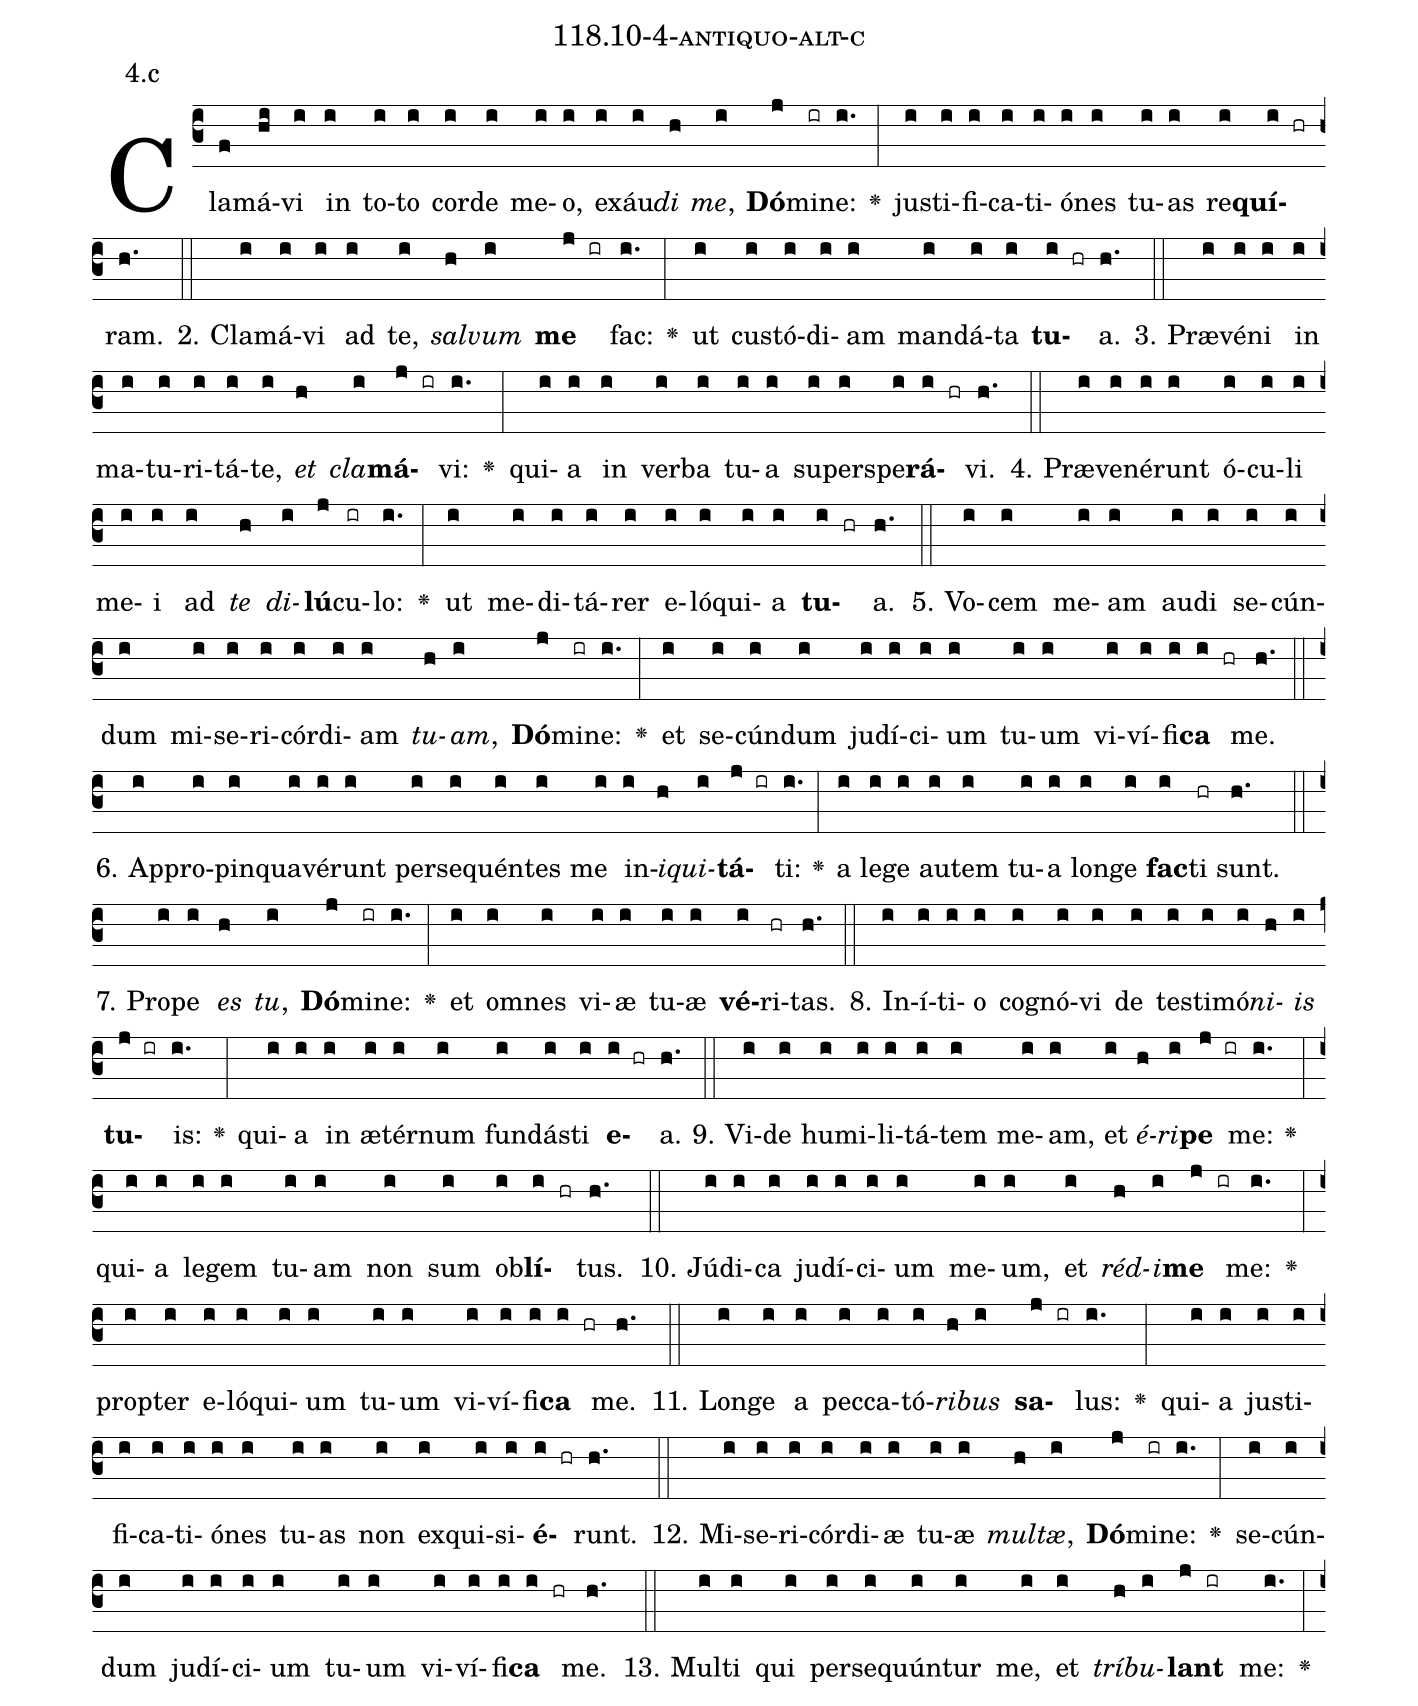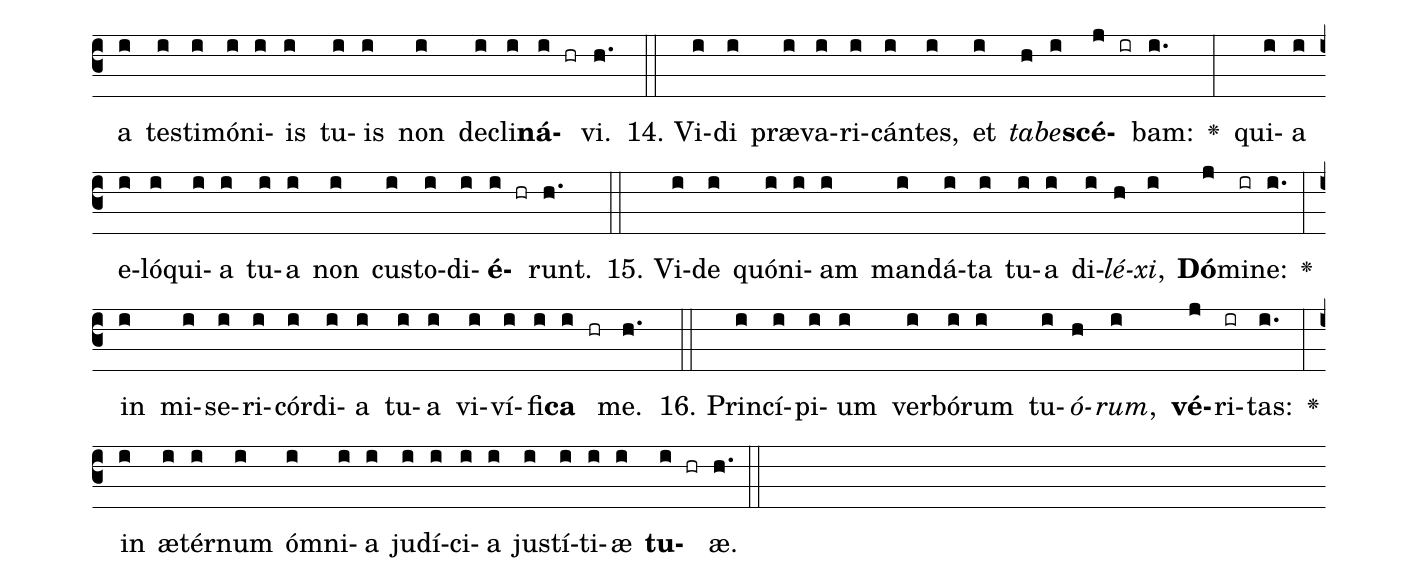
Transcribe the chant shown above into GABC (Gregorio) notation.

name: 118.10-4-antiquo-alt-c;
annotation: 4.c;
%%
(c3)Cla(f)má(hi)vi(i) in(i) to(i)to(i) cor(i)de(i) me(i)o,(i) ex(i)áu(i)<i>di</i>(h) <i>me</i>,(i) <b>Dó</b>(j)mi(ir)ne:(i.) <v>\greheightstar</v>(:) jus(i)ti(i)fi(i)ca(i)ti(i)ó(i)nes(i) tu(i)as(i) re(i)<b>quí</b>(i hr)ram.(h.) (::)
2. Cla(i)má(i)vi(i) ad(i) te,(i) <i>sal</i>(h)<i>vum</i>(i) <b>me</b>(j ir) fac:(i.) <v>\greheightstar</v>(:) ut(i) cus(i)tó(i)di(i)am(i) man(i)dá(i)ta(i) <b>tu</b>(i hr)a.(h.) (::)
3. Præ(i)vé(i)ni(i) in(i) ma(i)tu(i)ri(i)tá(i)te,(i) <i>et</i>(h) <i>cla</i>(i)<b>má</b>(j ir)vi:(i.) <v>\greheightstar</v>(:) qui(i)a(i) in(i) ver(i)ba(i) tu(i)a(i) su(i)per(i)spe(i)<b>rá</b>(i hr)vi.(h.) (::)
4. Præ(i)ve(i)né(i)runt(i) ó(i)cu(i)li(i) me(i)i(i) ad(i) <i>te</i>(h) <i>di</i>(i)<b>lú</b>(j)cu(ir)lo:(i.) <v>\greheightstar</v>(:) ut(i) me(i)di(i)tá(i)rer(i) e(i)ló(i)qui(i)a(i) <b>tu</b>(i hr)a.(h.) (::)
5. Vo(i)cem(i) me(i)am(i) au(i)di(i) se(i)cún(i)dum(i) mi(i)se(i)ri(i)cór(i)di(i)am(i) <i>tu</i>(h)<i>am</i>,(i) <b>Dó</b>(j)mi(ir)ne:(i.) <v>\greheightstar</v>(:) et(i) se(i)cún(i)dum(i) ju(i)dí(i)ci(i)um(i) tu(i)um(i) vi(i)ví(i)fi(i)<b>ca</b>(i hr) me.(h.) (::)
6. Ap(i)pro(i)pin(i)qua(i)vé(i)runt(i) per(i)se(i)quén(i)tes(i) me(i) in(i)<i>i</i>(h)<i>qui</i>(i)<b>tá</b>(j ir)ti:(i.) <v>\greheightstar</v>(:) a(i) le(i)ge(i) au(i)tem(i) tu(i)a(i) lon(i)ge(i) <b>fac</b>(i)ti(hr) sunt.(h.) (::)
7. Pro(i)pe(i) <i>es</i>(h) <i>tu</i>,(i) <b>Dó</b>(j)mi(ir)ne:(i.) <v>\greheightstar</v>(:) et(i) om(i)nes(i) vi(i)æ(i) tu(i)æ(i) <b>vé</b>(i)ri(hr)tas.(h.) (::)
8. In(i)í(i)ti(i)o(i) co(i)gnó(i)vi(i) de(i) tes(i)ti(i)mó(i)<i>ni</i>(h)<i>is</i>(i) <b>tu</b>(j ir)is:(i.) <v>\greheightstar</v>(:) qui(i)a(i) in(i) æ(i)tér(i)num(i) fun(i)dás(i)ti(i) <b>e</b>(i hr)a.(h.) (::)
9. Vi(i)de(i) hu(i)mi(i)li(i)tá(i)tem(i) me(i)am,(i) et(i) <i>é</i>(h)<i>ri</i>(i)<b>pe</b>(j ir) me:(i.) <v>\greheightstar</v>(:) qui(i)a(i) le(i)gem(i) tu(i)am(i) non(i) sum(i) ob(i)<b>lí</b>(i hr)tus.(h.) (::)
10. Jú(i)di(i)ca(i) ju(i)dí(i)ci(i)um(i) me(i)um,(i) et(i) <i>réd</i>(h)<i>i</i>(i)<b>me</b>(j ir) me:(i.) <v>\greheightstar</v>(:) prop(i)ter(i) e(i)ló(i)qui(i)um(i) tu(i)um(i) vi(i)ví(i)fi(i)<b>ca</b>(i hr) me.(h.) (::)
11. Lon(i)ge(i) a(i) pec(i)ca(i)tó(i)<i>ri</i>(h)<i>bus</i>(i) <b>sa</b>(j ir)lus:(i.) <v>\greheightstar</v>(:) qui(i)a(i) jus(i)ti(i)fi(i)ca(i)ti(i)ó(i)nes(i) tu(i)as(i) non(i) ex(i)qui(i)si(i)<b>é</b>(i hr)runt.(h.) (::)
12. Mi(i)se(i)ri(i)cór(i)di(i)æ(i) tu(i)æ(i) <i>mul</i>(h)<i>tæ</i>,(i) <b>Dó</b>(j)mi(ir)ne:(i.) <v>\greheightstar</v>(:) se(i)cún(i)dum(i) ju(i)dí(i)ci(i)um(i) tu(i)um(i) vi(i)ví(i)fi(i)<b>ca</b>(i hr) me.(h.) (::)
13. Mul(i)ti(i) qui(i) per(i)se(i)quún(i)tur(i) me,(i) et(i) <i>trí</i>(h)<i>bu</i>(i)<b>lant</b>(j ir) me:(i.) <v>\greheightstar</v>(:) a(i) tes(i)ti(i)mó(i)ni(i)is(i) tu(i)is(i) non(i) de(i)cli(i)<b>ná</b>(i hr)vi.(h.) (::)
14. Vi(i)di(i) præ(i)va(i)ri(i)cán(i)tes,(i) et(i) <i>ta</i>(h)<i>be</i>(i)<b>scé</b>(j ir)bam:(i.) <v>\greheightstar</v>(:) qui(i)a(i) e(i)ló(i)qui(i)a(i) tu(i)a(i) non(i) cus(i)to(i)di(i)<b>é</b>(i hr)runt.(h.) (::)
15. Vi(i)de(i) quón(i)i(i)am(i) man(i)dá(i)ta(i) tu(i)a(i) di(i)<i>lé</i>(h)<i>xi</i>,(i) <b>Dó</b>(j)mi(ir)ne:(i.) <v>\greheightstar</v>(:) in(i) mi(i)se(i)ri(i)cór(i)di(i)a(i) tu(i)a(i) vi(i)ví(i)fi(i)<b>ca</b>(i hr) me.(h.) (::)
16. Prin(i)cí(i)pi(i)um(i) ver(i)bó(i)rum(i) tu(i)<i>ó</i>(h)<i>rum</i>,(i) <b>vé</b>(j)ri(ir)tas:(i.) <v>\greheightstar</v>(:) in(i) æ(i)tér(i)num(i) óm(i)ni(i)a(i) ju(i)dí(i)ci(i)a(i) jus(i)tí(i)ti(i)æ(i) <b>tu</b>(i hr)æ.(h.) (::)
